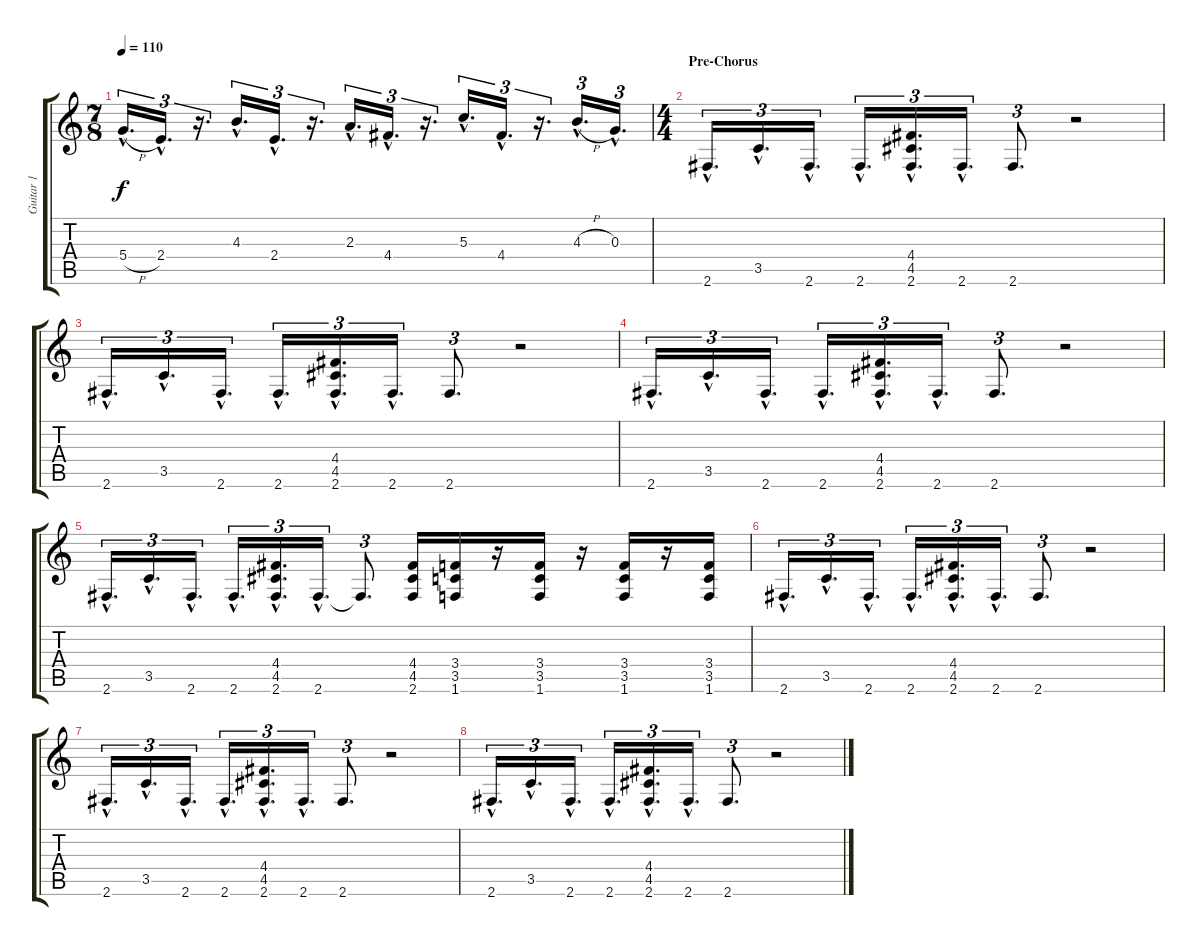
\track ("Guitar 1" "Guitar 1") {instrument overdrivenguitar}
\staff {score tabs}
\tuning (E4 B3 G3 D3 A2 E2) {hide}
\ts (7 8)
\tempo 110
\clef g2
\ks c
5.4{h hac}.16{d tu (3 2) dy f} 2.4{hac}.16{d tu (3 2)} r.16{d tu (3 2)} 4.3{hac}.16{d tu (3 2)} 2.4{hac}.16{d tu (3 2)} r.16{d tu (3 2)} 2.3{hac}.16{d tu (3 2)} 4.4{hac}.16{d tu (3 2)} r.16{d tu (3 2)} 5.3{hac}.16{d tu (3 2)} 4.4{hac}.16{d tu (3 2)} r.16{d tu (3 2)} 4.3{h hac}.16{d tu (3 2)} 0.3{hac}.16{d tu (3 2)} |
\ts (4 4)
\section ("" "Pre-Chorus")
2.6{hac}.16{d tu (3 2)} 3.5{hac}.16{d tu (3 2)} 2.6{hac}.16{d tu (3 2)} 2.6{hac}.16{d tu (3 2)} (4.4{hac} 4.5{hac} 2.6{hac}).16{d tu (3 2)} 2.6{hac}.16{d tu (3 2)} 2.6.8{d tu (3 2)} r.2 |
2.6{hac}.16{d tu (3 2)} 3.5{hac}.16{d tu (3 2)} 2.6{hac}.16{d tu (3 2)} 2.6{hac}.16{d tu (3 2)} (4.4{hac} 4.5{hac} 2.6{hac}).16{d tu (3 2)} 2.6{hac}.16{d tu (3 2)} 2.6.8{d tu (3 2)} r.2 |
2.6{hac}.16{d tu (3 2)} 3.5{hac}.16{d tu (3 2)} 2.6{hac}.16{d tu (3 2)} 2.6{hac}.16{d tu (3 2)} (4.4{hac} 4.5{hac} 2.6{hac}).16{d tu (3 2)} 2.6{hac}.16{d tu (3 2)} 2.6.8{d tu (3 2)} r.2 |
2.6{hac}.16{d tu (3 2)} 3.5{hac}.16{d tu (3 2)} 2.6{hac}.16{d tu (3 2)} 2.6{hac}.16{d tu (3 2)} (4.4{hac} 4.5{hac} 2.6{hac}).16{d tu (3 2)} 2.6{hac}.16{d tu (3 2)} 2.6{t}.8{d tu (3 2)} (4.4 4.5 2.6).16 (3.4 3.5 1.6).16 r.16 (3.4 3.5 1.6).16 r.16 (3.4 3.5 1.6).16 r.16 (3.4 3.5 1.6).16 |
2.6{hac}.16{d tu (3 2)} 3.5{hac}.16{d tu (3 2)} 2.6{hac}.16{d tu (3 2)} 2.6{hac}.16{d tu (3 2)} (4.4{hac} 4.5{hac} 2.6{hac}).16{d tu (3 2)} 2.6{hac}.16{d tu (3 2)} 2.6.8{d tu (3 2)} r.2 |
2.6{hac}.16{d tu (3 2)} 3.5{hac}.16{d tu (3 2)} 2.6{hac}.16{d tu (3 2)} 2.6{hac}.16{d tu (3 2)} (4.4{hac} 4.5{hac} 2.6{hac}).16{d tu (3 2)} 2.6{hac}.16{d tu (3 2)} 2.6.8{d tu (3 2)} r.2 |
2.6{hac}.16{d tu (3 2)} 3.5{hac}.16{d tu (3 2)} 2.6{hac}.16{d tu (3 2)} 2.6{hac}.16{d tu (3 2)} (4.4{hac} 4.5{hac} 2.6{hac}).16{d tu (3 2)} 2.6{hac}.16{d tu (3 2)} 2.6.8{d tu (3 2)} r.2
